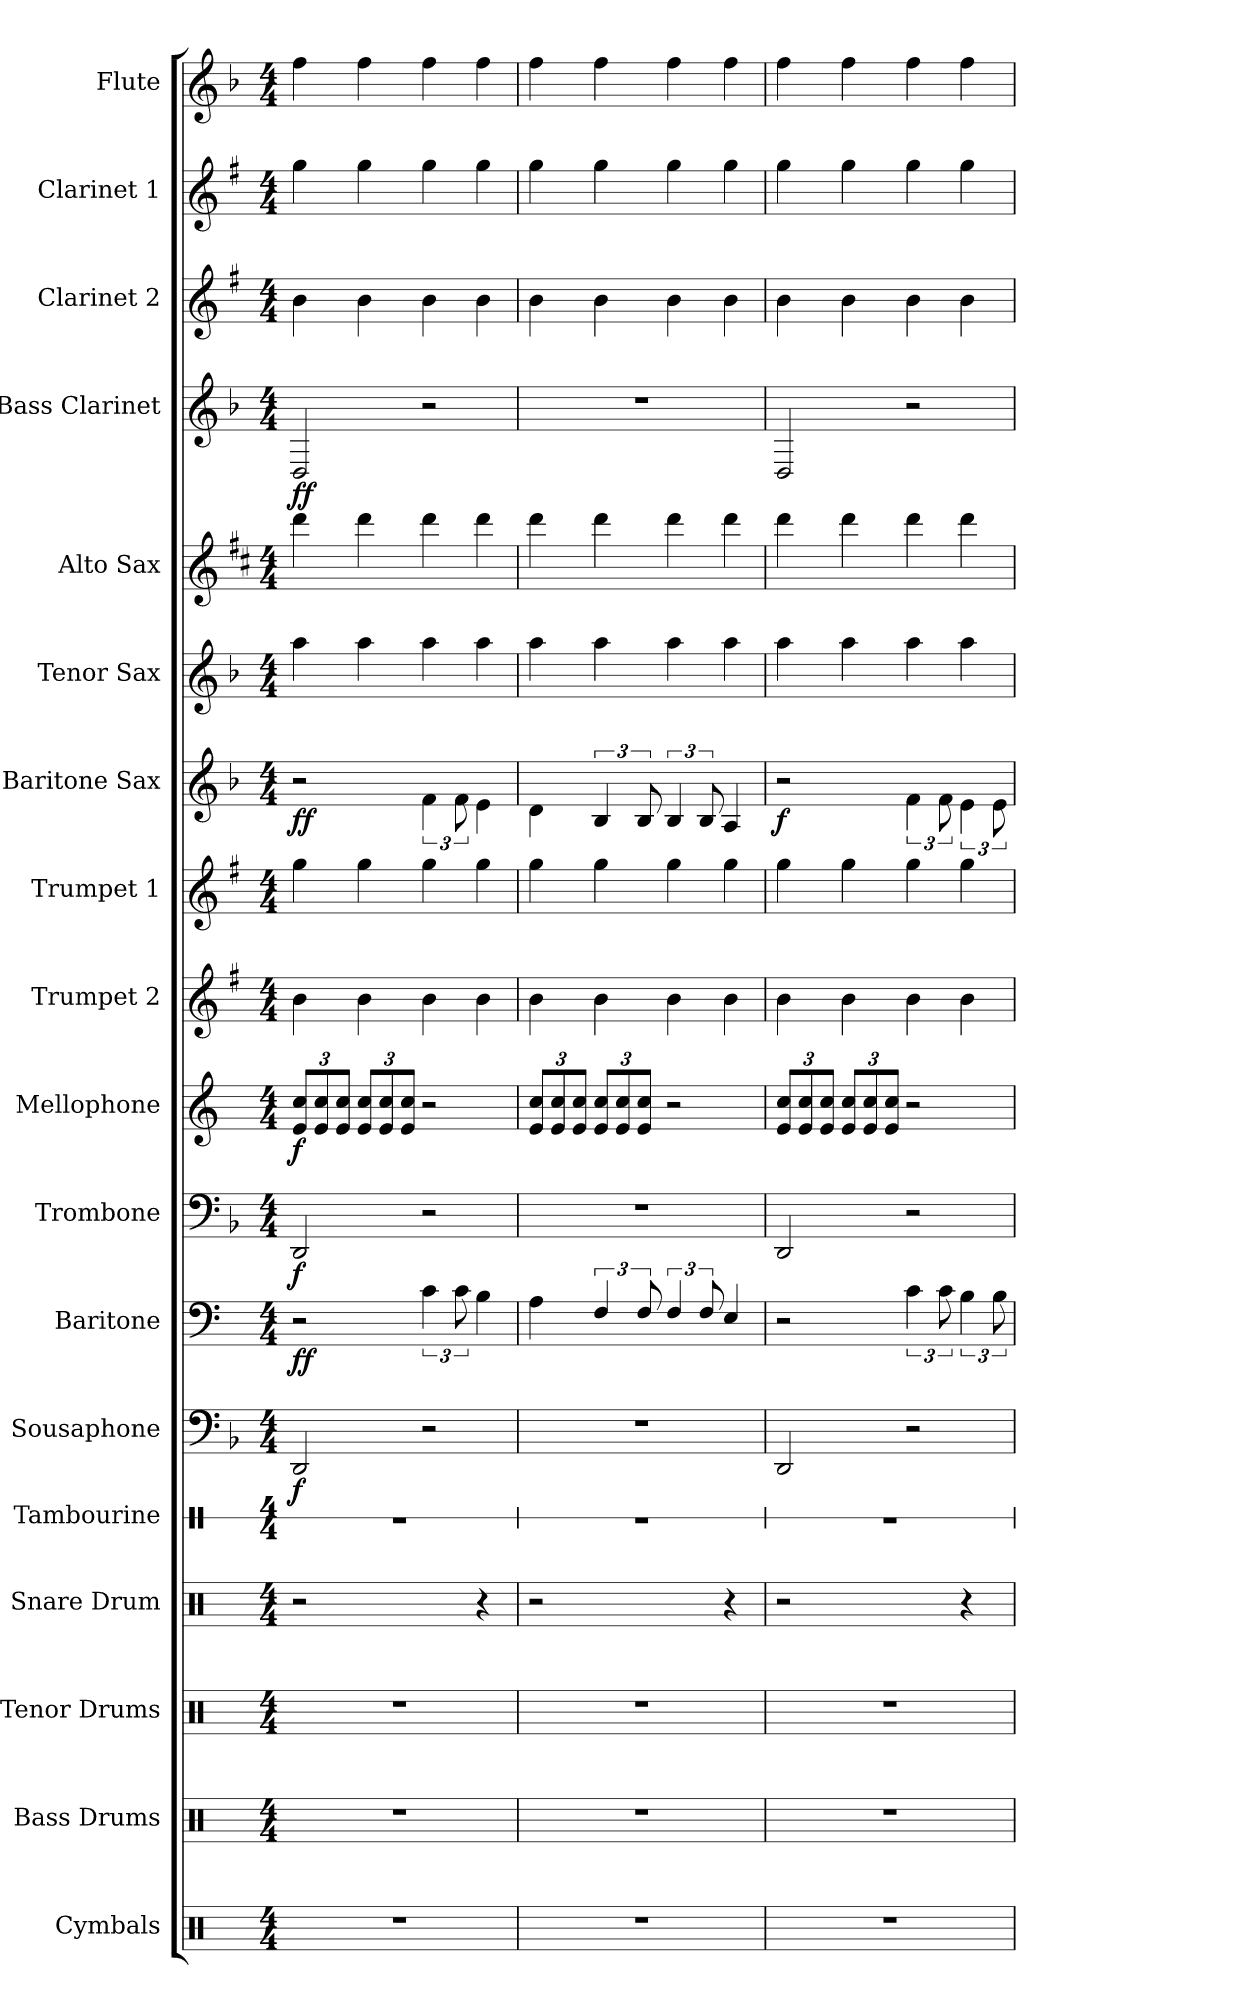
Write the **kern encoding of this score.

**kern	**kern	**kern	**kern	**kern	**kern	**dynam	**kern	**dynam	**kern	**dynam	**kern	**dynam	**kern	**kern	**kern	**dynam	**kern	**kern	**kern	**dynam	**kern	**kern	**kern
*part18	*part17	*part16	*part15	*part14	*part13	*part13	*part12	*part12	*part11	*part11	*part10	*part10	*part9	*part8	*part7	*part7	*part6	*part5	*part4	*part4	*part3	*part2	*part1
*staff18	*staff17	*staff16	*staff15	*staff14	*staff13	*staff13	*staff12	*staff12	*staff11	*staff11	*staff10	*staff10	*staff9	*staff8	*staff7	*staff7	*staff6	*staff5	*staff4	*staff4	*staff3	*staff2	*staff1
*I"Cymbals	*I"Bass Drums	*I"Tenor Drums	*I"Snare Drum	*I"Tambourine	*I"Sousaphone	*	*I"Baritone	*	*I"Trombone	*	*I"Mellophone	*	*I"Trumpet 2	*I"Trumpet 1	*I"Baritone Sax	*	*I"Tenor Sax	*I"Alto Sax	*I"Bass Clarinet	*	*I"Clarinet 2	*I"Clarinet 1	*I"Flute
*I'Cym.	*I'B.D.	*I'T.D.	*I'S.D.	*I'Tamb.	*I'Sphn.	*	*I'Btn.	*	*I'Tbn.	*	*I'Mph.	*	*I'Tpt. 2	*I'Tpt. 1	*I'Bar. Sax.	*	*I'T. Sax.	*I'A. Sax.	*I'B. Cl.	*	*I'Cl. 2	*I'Cl. 1	*I'Fl.
*	*	*	*	*stria1	*	*	*	*	*	*	*	*	*	*	*	*	*	*	*	*	*	*	*
*clefX	*clefX	*clefX	*clefX	*clefX	*clefF4	*	*clefF4	*	*clefF4	*	*clefG2	*	*clefG2	*clefG2	*clefG2	*	*clefG2	*clefG2	*clefG2	*	*clefG2	*clefG2	*clefG2
*	*	*	*	*	*	*	*ITrd4c7	*	*	*	*ITrd4c7	*	*ITrd1c2	*ITrd1c2	*ITrd12c21	*	*ITrd8c14	*ITrd5c9	*ITrd8c14	*	*ITrd1c2	*ITrd1c2	*
*k[]	*k[]	*k[]	*k[]	*k[]	*k[b-]	*	*k[b-]	*	*k[b-]	*	*k[b-]	*	*k[b-]	*k[b-]	*k[b-]	*	*k[b-]	*k[b-]	*k[b-]	*	*k[b-]	*k[b-]	*k[b-]
*M4/4	*M4/4	*M4/4	*M4/4	*M4/4	*M4/4	*	*M4/4	*	*M4/4	*	*M4/4	*	*M4/4	*M4/4	*M4/4	*	*M4/4	*M4/4	*M4/4	*	*M4/4	*M4/4	*M4/4
*MM130	*MM130	*MM130	*MM130	*MM130	*MM130	*	*MM130	*	*MM130	*	*MM130	*	*MM130	*MM130	*MM130	*	*MM130	*MM130	*MM130	*	*MM130	*MM130	*MM130
*	*	*	*	*	*	*	*	*	*	*	*Xbrackettup	*	*	*	*	*	*	*	*	*	*	*	*
=1	=1	=1	=1	=1	=1	=1	=1	=1	=1	=1	=1	=1	=1	=1	=1	=1	=1	=1	=1	=1	=1	=1	=1
!	!	!	!	!	!	!LO:DY:b	!	!LO:DY:b	!	!LO:DY:b	!	!LO:DY:b	!	!	!	!LO:DY:b	!	!	!	!LO:DY:b	!	!	!
!	!	!	!	!	!	!	!	!	!	!	!	!	!	!	!	!	!	!	!	!LO:DY:n=1:b	!	!	!
1r	1r	1r	2r	1r	2DD/	f	2r	ff	2DD/	f	12A/ 12f/L	f	4a\	4ff\	2r	ff	4a\	4ff\	2DD/	f f	4a\	4ff\	4ff\
.	.	.	.	.	.	.	.	.	.	.	12A/ 12f/	.	.	.	.	.	.	.	.	.	.	.	.
.	.	.	.	.	.	.	.	.	.	.	12A/ 12f/J	.	.	.	.	.	.	.	.	.	.	.	.
.	.	.	.	.	.	.	.	.	.	.	12A/ 12f/L	.	4a\	4ff\	.	.	4a\	4ff\	.	.	4a\	4ff\	4ff\
.	.	.	.	.	.	.	.	.	.	.	12A/ 12f/	.	.	.	.	.	.	.	.	.	.	.	.
.	.	.	.	.	.	.	.	.	.	.	12A/ 12f/J	.	.	.	.	.	.	.	.	.	.	.	.
.	.	.	4R/	.	2r	.	6F\	.	2r	.	2r	.	4a\	4ff\	6F\	.	4a\	4ff\	2r	.	4a\	4ff\	4ff\
.	.	.	.	.	.	.	12F\	.	.	.	.	.	.	.	12F\	.	.	.	.	.	.	.	.
.	.	.	4r	.	.	.	4E\	.	.	.	.	.	4a\	4ff\	4E\	.	4a\	4ff\	.	.	4a\	4ff\	4ff\
=2	=2	=2	=2	=2	=2	=2	=2	=2	=2	=2	=2	=2	=2	=2	=2	=2	=2	=2	=2	=2	=2	=2	=2
1r	1r	1r	2r	1r	1r	.	4D\	.	1r	.	12A/ 12f/L	.	4a\	4ff\	4D\	.	4a\	4ff\	1r	.	4a\	4ff\	4ff\
.	.	.	.	.	.	.	.	.	.	.	12A/ 12f/	.	.	.	.	.	.	.	.	.	.	.	.
.	.	.	.	.	.	.	.	.	.	.	12A/ 12f/J	.	.	.	.	.	.	.	.	.	.	.	.
.	.	.	.	.	.	.	6BB-/	.	.	.	12A/ 12f/L	.	4a\	4ff\	6BB-/	.	4a\	4ff\	.	.	4a\	4ff\	4ff\
.	.	.	.	.	.	.	.	.	.	.	12A/ 12f/	.	.	.	.	.	.	.	.	.	.	.	.
.	.	.	.	.	.	.	12BB-/	.	.	.	12A/ 12f/J	.	.	.	12BB-/	.	.	.	.	.	.	.	.
.	.	.	4R/	.	.	.	6BB-/	.	.	.	2r	.	4a\	4ff\	6BB-/	.	4a\	4ff\	.	.	4a\	4ff\	4ff\
.	.	.	.	.	.	.	12BB-/	.	.	.	.	.	.	.	12BB-/	.	.	.	.	.	.	.	.
.	.	.	4r	.	.	.	4AA/	.	.	.	.	.	4a\	4ff\	4AA/	.	4a\	4ff\	.	.	4a\	4ff\	4ff\
=3	=3	=3	=3	=3	=3	=3	=3	=3	=3	=3	=3	=3	=3	=3	=3	=3	=3	=3	=3	=3	=3	=3	=3
!	!	!	!	!	!	!	!	!	!	!	!	!	!	!	!	!LO:DY:b	!	!	!	!	!	!	!
1r	1r	1r	2r	1r	2DD/	.	2r	.	2DD/	.	12A/ 12f/L	.	4a\	4ff\	2r	f	4a\	4ff\	2DD/	.	4a\	4ff\	4ff\
.	.	.	.	.	.	.	.	.	.	.	12A/ 12f/	.	.	.	.	.	.	.	.	.	.	.	.
.	.	.	.	.	.	.	.	.	.	.	12A/ 12f/J	.	.	.	.	.	.	.	.	.	.	.	.
.	.	.	.	.	.	.	.	.	.	.	12A/ 12f/L	.	4a\	4ff\	.	.	4a\	4ff\	.	.	4a\	4ff\	4ff\
.	.	.	.	.	.	.	.	.	.	.	12A/ 12f/	.	.	.	.	.	.	.	.	.	.	.	.
.	.	.	.	.	.	.	.	.	.	.	12A/ 12f/J	.	.	.	.	.	.	.	.	.	.	.	.
.	.	.	4R/	.	2r	.	6F\	.	2r	.	2r	.	4a\	4ff\	6F\	.	4a\	4ff\	2r	.	4a\	4ff\	4ff\
.	.	.	.	.	.	.	12F\	.	.	.	.	.	.	.	12F\	.	.	.	.	.	.	.	.
.	.	.	4r	.	.	.	6E\	.	.	.	.	.	4a\	4ff\	6E\	.	4a\	4ff\	.	.	4a\	4ff\	4ff\
.	.	.	.	.	.	.	12E\	.	.	.	.	.	.	.	12E\	.	.	.	.	.	.	.	.
=	=	=	=	=	=	=	=	=	=	=	=	=	=	=	=	=	=	=	=	=	=	=	=
*-	*-	*-	*-	*-	*-	*-	*-	*-	*-	*-	*-	*-	*-	*-	*-	*-	*-	*-	*-	*-	*-	*-	*-
